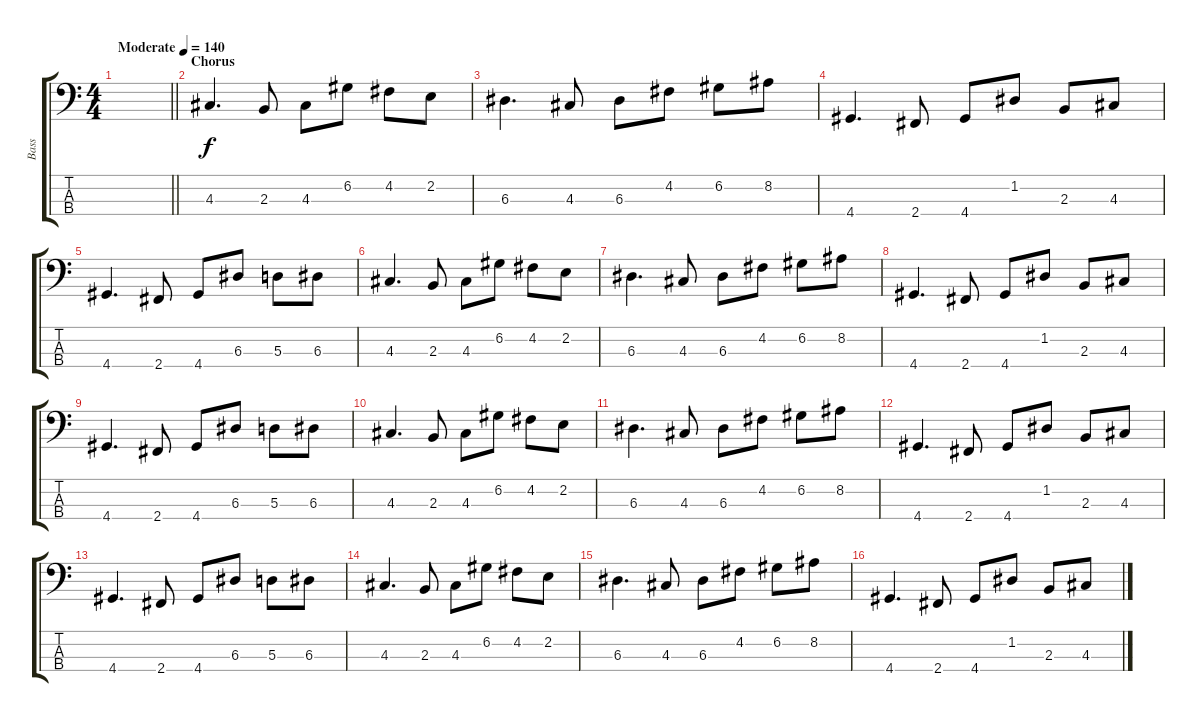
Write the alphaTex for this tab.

\track ("Bass" "Bass") {instrument electricbasspick}
\staff {score tabs}
\tuning (G2 D2 A1 E1) {hide}
\ts (4 4)
\tempo (140 "Moderate")
\clef f4
\barLineRight lightlight
\ks c
|
\section ("" "Chorus")
4.3.4{d} 2.3.8 4.3.8 6.2.8 4.2.8 2.2.8 |
6.3.4{d} 4.3.8 6.3.8 4.2.8 6.2.8 8.2.8 |
4.4.4{d} 2.4.8 4.4.8 1.2.8 2.3.8 4.3.8 |
4.4.4{d} 2.4.8 4.4.8 6.3.8 5.3.8 6.3.8 |
4.3.4{d} 2.3.8 4.3.8 6.2.8 4.2.8 2.2.8 |
6.3.4{d} 4.3.8 6.3.8 4.2.8 6.2.8 8.2.8 |
4.4.4{d} 2.4.8 4.4.8 1.2.8 2.3.8 4.3.8 |
4.4.4{d} 2.4.8 4.4.8 6.3.8 5.3.8 6.3.8 |
4.3.4{d} 2.3.8 4.3.8 6.2.8 4.2.8 2.2.8 |
6.3.4{d} 4.3.8 6.3.8 4.2.8 6.2.8 8.2.8 |
4.4.4{d} 2.4.8 4.4.8 1.2.8 2.3.8 4.3.8 |
4.4.4{d} 2.4.8 4.4.8 6.3.8 5.3.8 6.3.8 |
4.3.4{d} 2.3.8 4.3.8 6.2.8 4.2.8 2.2.8 |
6.3.4{d} 4.3.8 6.3.8 4.2.8 6.2.8 8.2.8 |
4.4.4{d} 2.4.8 4.4.8 1.2.8 2.3.8 4.3.8
